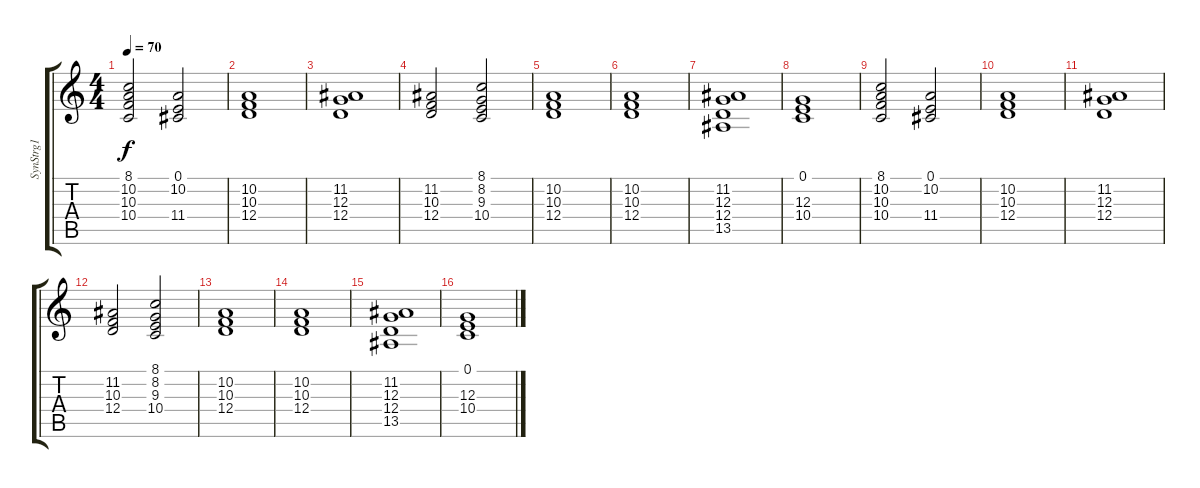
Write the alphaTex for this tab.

\track ("SynStrg1" "SynStrg1") {instrument synthstrings1}
\staff {score tabs}
\tuning (E4 B3 G3 D3 A2 E2) {hide}
\ts (4 4)
\tempo 70
\clef g2
\ks c
(8.1 10.2 10.3 10.4).2{dy f} (0.1 10.2 11.4).2 |
(10.2 10.3 12.4).1 |
(11.2 12.3 12.4).1 |
(11.2 10.3 12.4).2 (8.1 8.2 9.3 10.4).2 |
(10.2 10.3 12.4).1 |
(10.2 10.3 12.4).1 |
(11.2 12.3 12.4 13.5).1 |
(0.1 12.3 10.4).1 |
(8.1 10.2 10.3 10.4).2 (0.1 10.2 11.4).2 |
(10.2 10.3 12.4).1 |
(11.2 12.3 12.4).1 |
(11.2 10.3 12.4).2 (8.1 8.2 9.3 10.4).2 |
(10.2 10.3 12.4).1 |
(10.2 10.3 12.4).1 |
(11.2 12.3 12.4 13.5).1 |
(0.1 12.3 10.4).1
